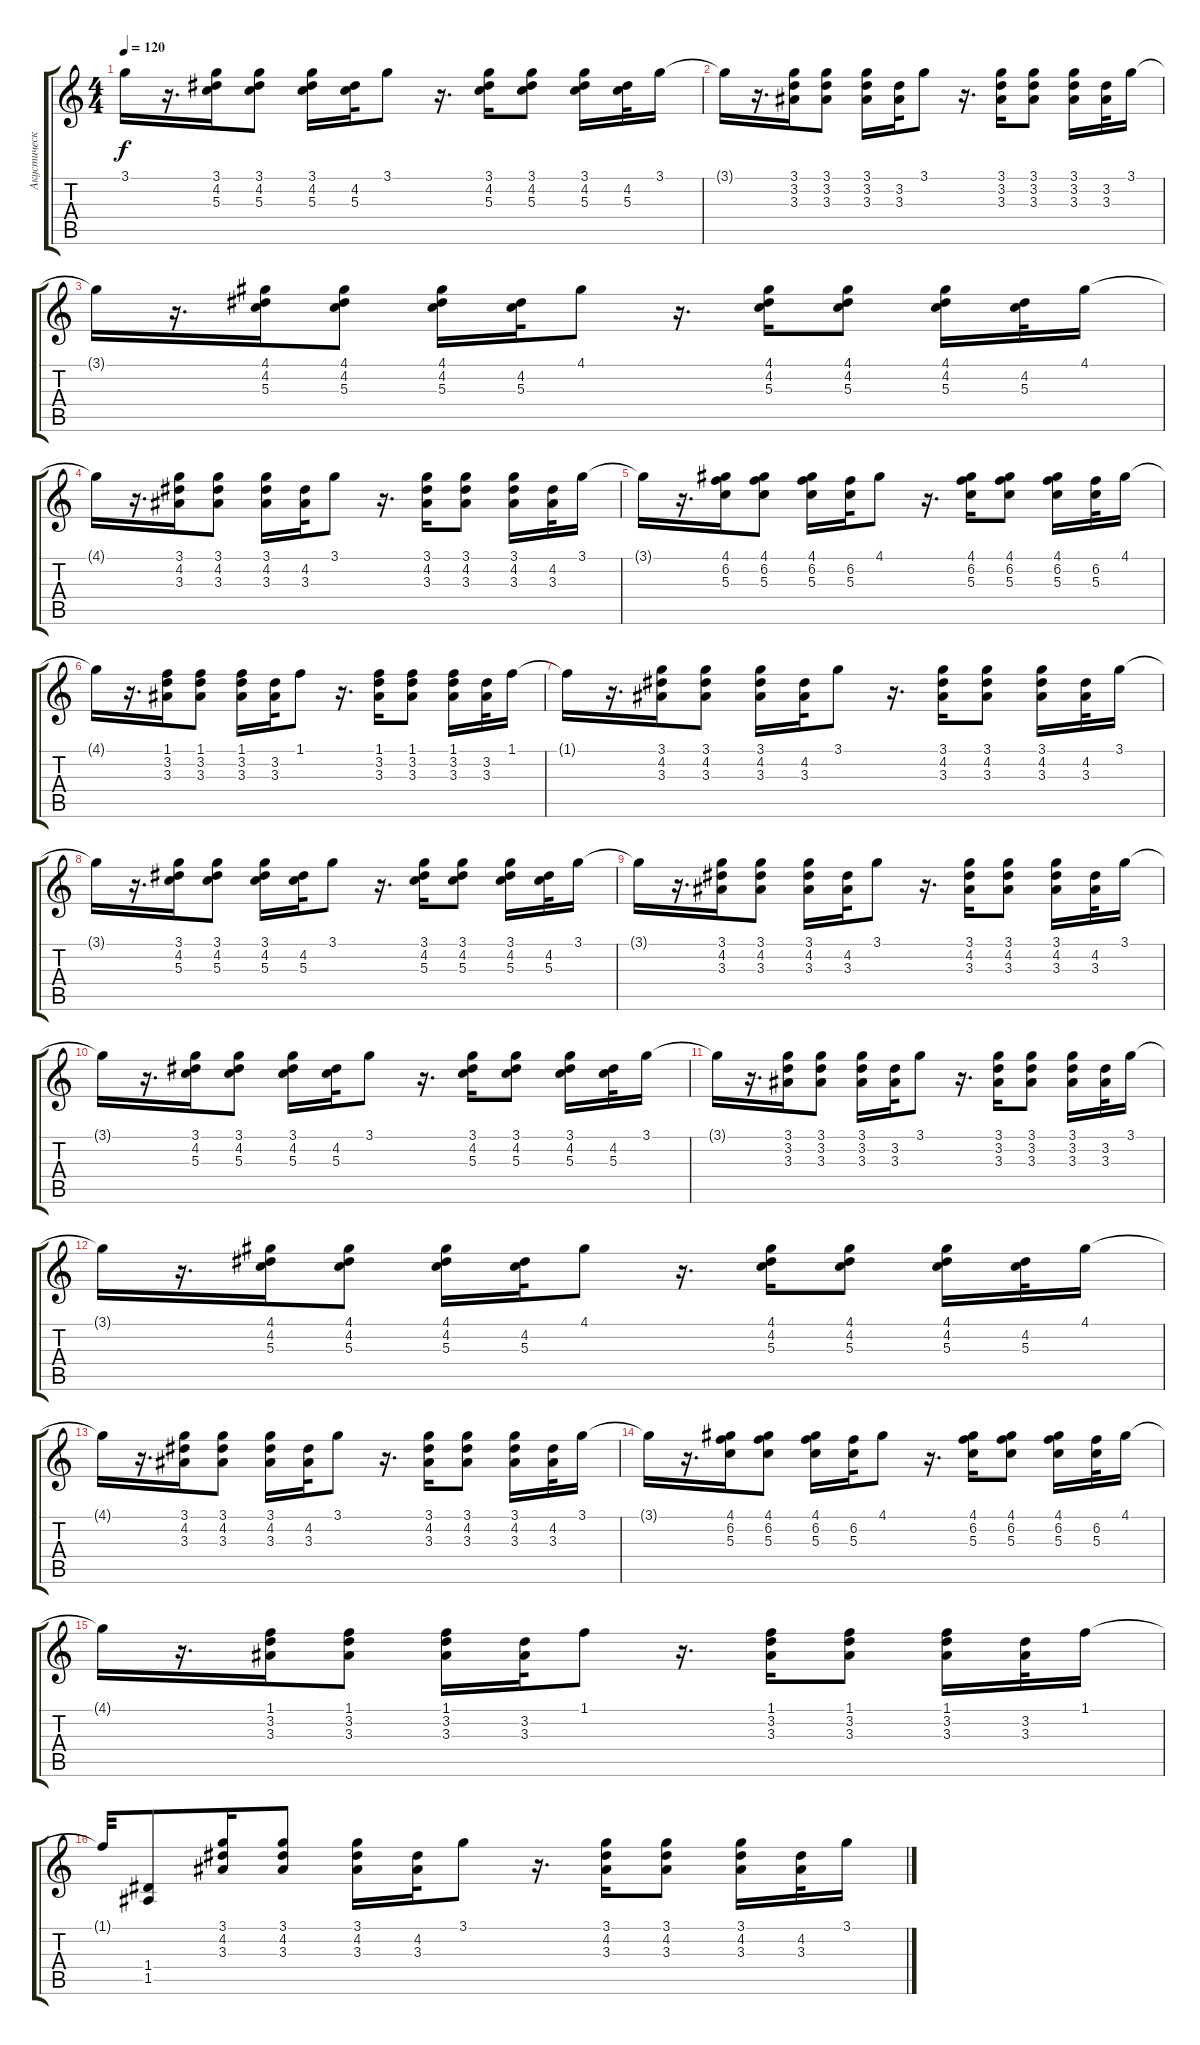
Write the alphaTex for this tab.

\track ("Акустический Гранд Роял" "Акустическ") {instrument acousticguitarsteel}
\staff {score tabs}
\tuning (E4 B3 G3 D3 A2 E2) {hide}
\ts (4 4)
\tempo 120
\clef g2
\ks c
3.1{t}.16{dy f} r.16{d} (3.1 4.2 5.3).16 (3.1 4.2 5.3).8 (3.1 4.2 5.3).16 (4.2 5.3).32 3.1.8 r.16{d} (3.1 4.2 5.3).16 (3.1 4.2 5.3).8 (3.1 4.2 5.3).16 (4.2 5.3).32 3.1.16 |
3.1{t}.16 r.16{d} (3.1 3.2 3.3).16 (3.1 3.2 3.3).8 (3.1 3.2 3.3).16 (3.2 3.3).32 3.1.8 r.16{d} (3.1 3.2 3.3).16 (3.1 3.2 3.3).8 (3.1 3.2 3.3).16 (3.2 3.3).32 3.1.16 |
3.1{t}.16 r.16{d} (4.1 4.2 5.3).16 (4.1 4.2 5.3).8 (4.1 4.2 5.3).16 (4.2 5.3).32 4.1.8 r.16{d} (4.1 4.2 5.3).16 (4.1 4.2 5.3).8 (4.1 4.2 5.3).16 (4.2 5.3).32 4.1.16 |
4.1{t}.16 r.16{d} (3.1 4.2 3.3).16 (3.1 4.2 3.3).8 (3.1 4.2 3.3).16 (4.2 3.3).32 3.1.8 r.16{d} (3.1 4.2 3.3).16 (3.1 4.2 3.3).8 (3.1 4.2 3.3).16 (4.2 3.3).32 3.1.16 |
3.1{t}.16 r.16{d} (4.1 6.2 5.3).16 (4.1 6.2 5.3).8 (4.1 6.2 5.3).16 (6.2 5.3).32 4.1.8 r.16{d} (4.1 6.2 5.3).16 (4.1 6.2 5.3).8 (4.1 6.2 5.3).16 (6.2 5.3).32 4.1.16 |
4.1{t}.16 r.16{d} (1.1 3.2 3.3).16 (1.1 3.2 3.3).8 (1.1 3.2 3.3).16 (3.2 3.3).32 1.1.8 r.16{d} (1.1 3.2 3.3).16 (1.1 3.2 3.3).8 (1.1 3.2 3.3).16 (3.2 3.3).32 1.1.16 |
1.1{t}.16 r.16{d} (3.1 4.2 3.3).16 (3.1 4.2 3.3).8 (3.1 4.2 3.3).16 (4.2 3.3).32 3.1.8 r.16{d} (3.1 4.2 3.3).16 (3.1 4.2 3.3).8 (3.1 4.2 3.3).16 (4.2 3.3).32 3.1.16 |
3.1{t}.16 r.16{d} (3.1 4.2 5.3).16 (3.1 4.2 5.3).8 (3.1 4.2 5.3).16 (4.2 5.3).32 3.1.8 r.16{d} (3.1 4.2 5.3).16 (3.1 4.2 5.3).8 (3.1 4.2 5.3).16 (4.2 5.3).32 3.1.16 |
3.1{t}.16 r.16{d} (3.1 4.2 3.3).16 (3.1 4.2 3.3).8 (3.1 4.2 3.3).16 (4.2 3.3).32 3.1.8 r.16{d} (3.1 4.2 3.3).16 (3.1 4.2 3.3).8 (3.1 4.2 3.3).16 (4.2 3.3).32 3.1.16 |
3.1{t}.16 r.16{d} (3.1 4.2 5.3).16 (3.1 4.2 5.3).8 (3.1 4.2 5.3).16 (4.2 5.3).32 3.1.8 r.16{d} (3.1 4.2 5.3).16 (3.1 4.2 5.3).8 (3.1 4.2 5.3).16 (4.2 5.3).32 3.1.16 |
3.1{t}.16 r.16{d} (3.1 3.2 3.3).16 (3.1 3.2 3.3).8 (3.1 3.2 3.3).16 (3.2 3.3).32 3.1.8 r.16{d} (3.1 3.2 3.3).16 (3.1 3.2 3.3).8 (3.1 3.2 3.3).16 (3.2 3.3).32 3.1.16 |
3.1{t}.16 r.16{d} (4.1 4.2 5.3).16 (4.1 4.2 5.3).8 (4.1 4.2 5.3).16 (4.2 5.3).32 4.1.8 r.16{d} (4.1 4.2 5.3).16 (4.1 4.2 5.3).8 (4.1 4.2 5.3).16 (4.2 5.3).32 4.1.16 |
4.1{t}.16 r.16{d} (3.1 4.2 3.3).16 (3.1 4.2 3.3).8 (3.1 4.2 3.3).16 (4.2 3.3).32 3.1.8 r.16{d} (3.1 4.2 3.3).16 (3.1 4.2 3.3).8 (3.1 4.2 3.3).16 (4.2 3.3).32 3.1.16 |
3.1{t}.16 r.16{d} (4.1 6.2 5.3).16 (4.1 6.2 5.3).8 (4.1 6.2 5.3).16 (6.2 5.3).32 4.1.8 r.16{d} (4.1 6.2 5.3).16 (4.1 6.2 5.3).8 (4.1 6.2 5.3).16 (6.2 5.3).32 4.1.16 |
4.1{t}.16 r.16{d} (1.1 3.2 3.3).16 (1.1 3.2 3.3).8 (1.1 3.2 3.3).16 (3.2 3.3).32 1.1.8 r.16{d} (1.1 3.2 3.3).16 (1.1 3.2 3.3).8 (1.1 3.2 3.3).16 (3.2 3.3).32 1.1.16 |
1.1{t}.32 (1.4 1.5).8 (3.1 4.2 3.3).16 (3.1 4.2 3.3).8 (3.1 4.2 3.3).16 (4.2 3.3).32 3.1.8 r.16{d} (3.1 4.2 3.3).16 (3.1 4.2 3.3).8 (3.1 4.2 3.3).16 (4.2 3.3).32 3.1.16
